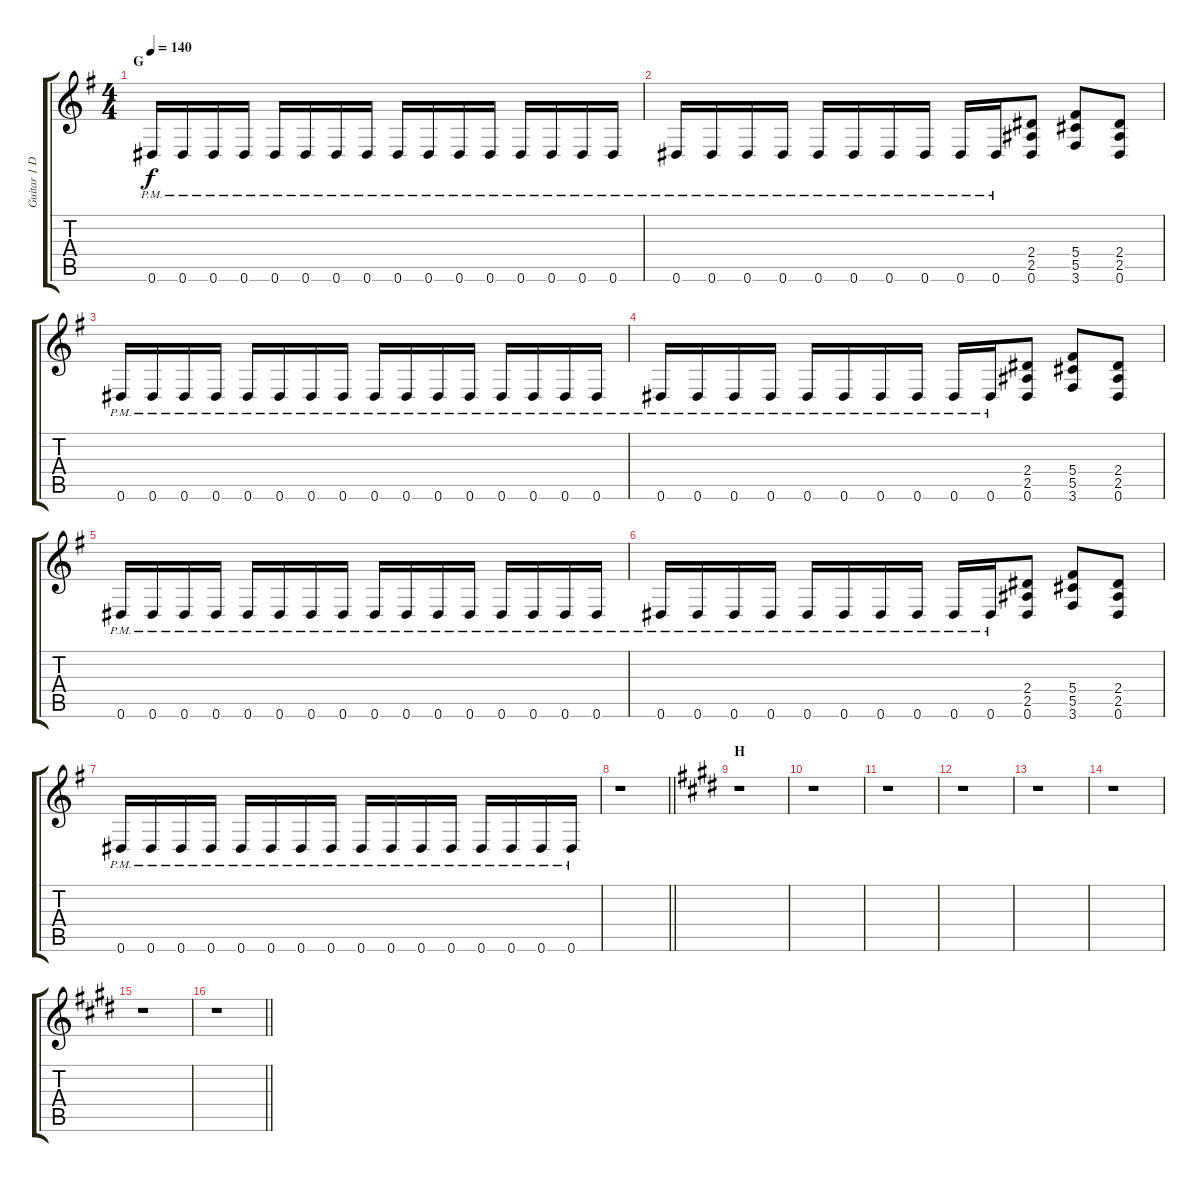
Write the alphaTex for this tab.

\track ("Guitar 1 Doubled" "Guitar 1 D") {instrument overdrivenguitar}
\staff {score tabs}
\tuning (Eb4 Bb3 Gb3 Db3 Ab2 Eb2) {hide}
\ts (4 4)
\section ("" "G")
\tempo 140
\clef g2
\ks g
0.6{pm}.16{dy f} 0.6{pm}.16 0.6{pm}.16 0.6{pm}.16 0.6{pm}.16 0.6{pm}.16 0.6{pm}.16 0.6{pm}.16 0.6{pm}.16 0.6{pm}.16 0.6{pm}.16 0.6{pm}.16 0.6{pm}.16 0.6{pm}.16 0.6{pm}.16 0.6{pm}.16 |
0.6{pm}.16 0.6{pm}.16 0.6{pm}.16 0.6{pm}.16 0.6{pm}.16 0.6{pm}.16 0.6{pm}.16 0.6{pm}.16 0.6{pm}.16 0.6{pm}.16 (2.4 2.5 0.6).8 (5.4 5.5 3.6).8 (2.4 2.5 0.6).8 |
0.6{pm}.16 0.6{pm}.16 0.6{pm}.16 0.6{pm}.16 0.6{pm}.16 0.6{pm}.16 0.6{pm}.16 0.6{pm}.16 0.6{pm}.16 0.6{pm}.16 0.6{pm}.16 0.6{pm}.16 0.6{pm}.16 0.6{pm}.16 0.6{pm}.16 0.6{pm}.16 |
0.6{pm}.16 0.6{pm}.16 0.6{pm}.16 0.6{pm}.16 0.6{pm}.16 0.6{pm}.16 0.6{pm}.16 0.6{pm}.16 0.6{pm}.16 0.6{pm}.16 (2.4 2.5 0.6).8 (5.4 5.5 3.6).8 (2.4 2.5 0.6).8 |
0.6{pm}.16 0.6{pm}.16 0.6{pm}.16 0.6{pm}.16 0.6{pm}.16 0.6{pm}.16 0.6{pm}.16 0.6{pm}.16 0.6{pm}.16 0.6{pm}.16 0.6{pm}.16 0.6{pm}.16 0.6{pm}.16 0.6{pm}.16 0.6{pm}.16 0.6{pm}.16 |
0.6{pm}.16 0.6{pm}.16 0.6{pm}.16 0.6{pm}.16 0.6{pm}.16 0.6{pm}.16 0.6{pm}.16 0.6{pm}.16 0.6{pm}.16 0.6{pm}.16 (2.4 2.5 0.6).8 (5.4 5.5 3.6).8 (2.4 2.5 0.6).8 |
0.6{pm}.16 0.6{pm}.16 0.6{pm}.16 0.6{pm}.16 0.6{pm}.16 0.6{pm}.16 0.6{pm}.16 0.6{pm}.16 0.6{pm}.16 0.6{pm}.16 0.6{pm}.16 0.6{pm}.16 0.6{pm}.16 0.6{pm}.16 0.6{pm}.16 0.6{pm}.16 |
\barLineRight lightlight
r.1 |
\section ("" "H")
\ks e
r.1 |
r.1 |
r.1 |
r.1 |
r.1 |
r.1 |
r.1 |
\barLineRight lightlight
r.1
